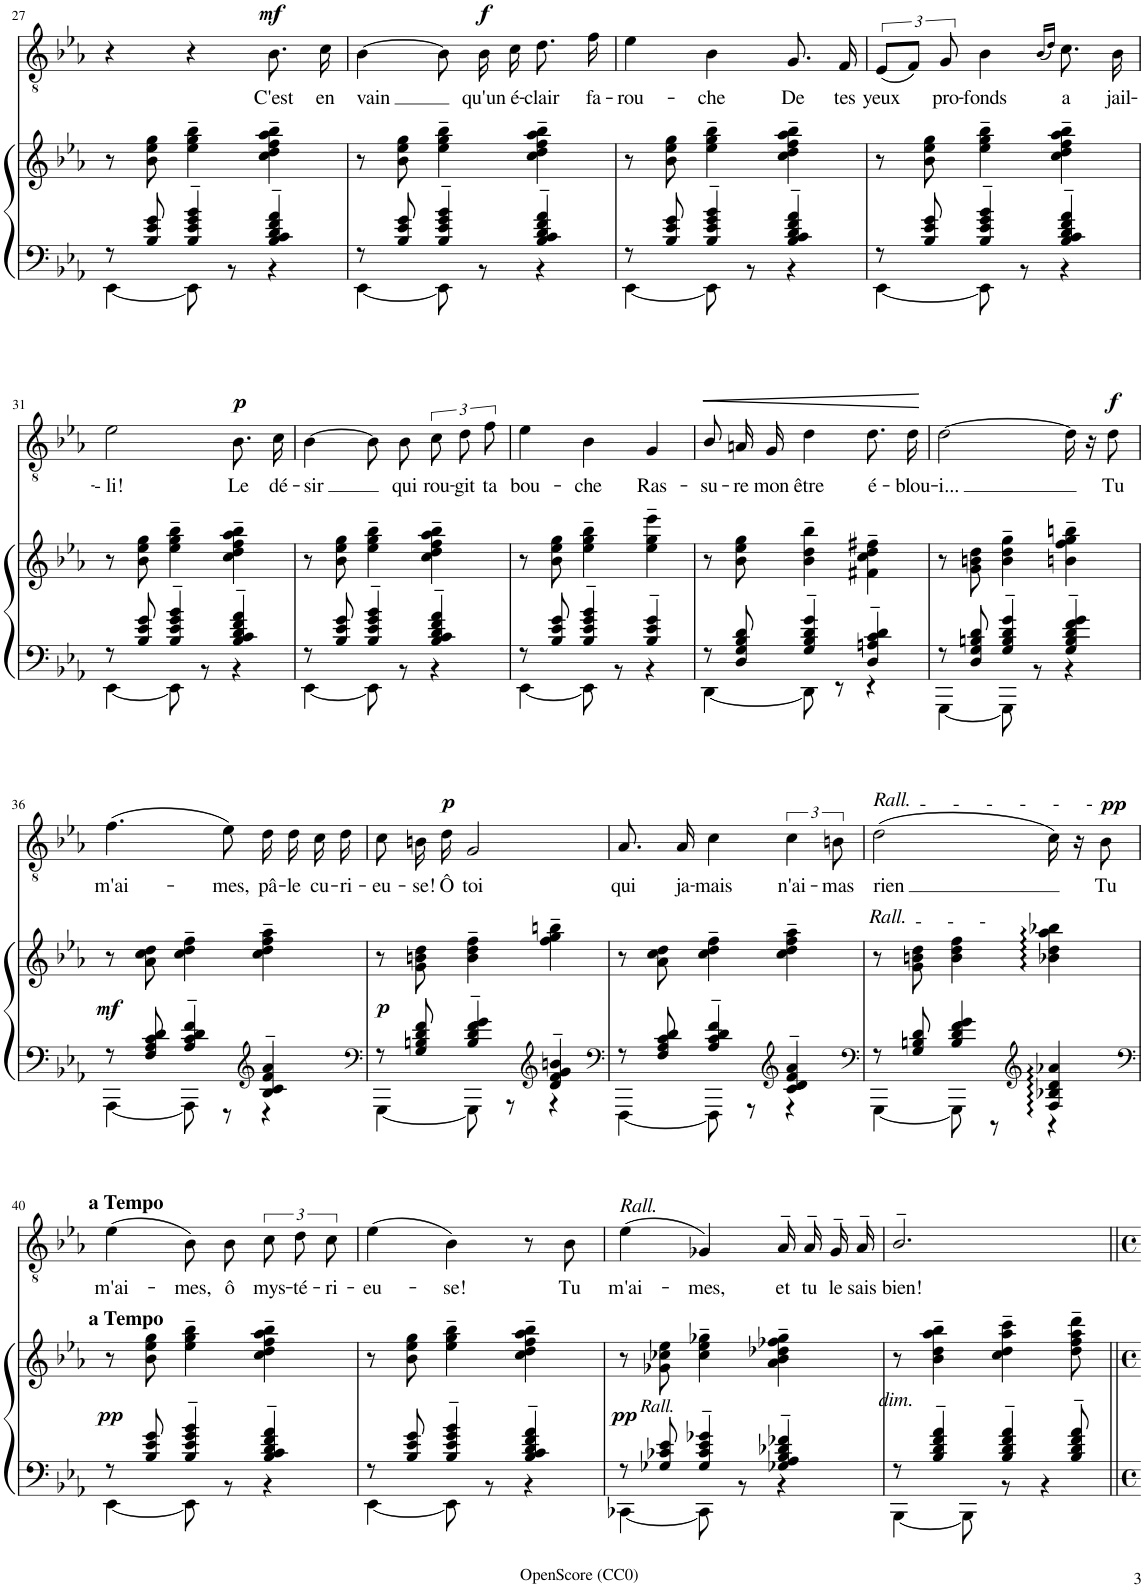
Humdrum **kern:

**kern	**kern	**dynam	**kern	**text	**dynam
*part2	*part2	*part2	*part1	*part1	*part1
*staff3	*staff2	*staff2/3	*staff1	*staff1	*staff1
*I"Piano	*	*	*I"Chant Voice	*	*
*I'Pno	*	*	*	*	*
!!LO:PB:g=z
*clefF4	*clefG2	*	*clefGv2	*	*
*k[b-e-a-]	*k[b-e-a-]	*	*k[b-e-a-]	*	*
*M3/4	*M3/4	*	*M3/4	*	*
=27	=27	=27	=27	=27	=27
*^	*	*	*	*	*
8r	[4EE-\	8r	.	4r	.	.
8B-/ 8e-/ 8g/	.	8b-\ 8ee-\ 8gg\	.	.	.	.
4B-/~ 4e-/~ 4g/~ 4b-/~	8EE-\]	4ee-\~ 4gg\~ 4bb-\~	.	4r	.	.
.	8r	.	.	.	.	.
!	!	!	!	!	!LO:LY:b	!LO:DY:a
4B-/~ 4c/~ 4d/~ 4f/~ 4a-/~	4r	4cc\~ 4dd\~ 4ff\~ 4aa-\~ 4bb-\~	.	8.B-\	C'est	mf
!	!	!	!	!	!LO:LY:b	!
.	.	.	.	16c\	en	.
=28	=28	=28	=28	=28	=28	=28
!	!	!	!	!	!LO:LY:b	!
8r	[4EE-\	8r	.	[4B-\	vain	.
8B-/ 8e-/ 8g/	.	8b-\ 8ee-\ 8gg\	.	.	.	.
4B-/~ 4e-/~ 4g/~ 4b-/~	8EE-\]	4ee-\~ 4gg\~ 4bb-\~	.	8B-\]	.	.
!	!	!	!	!	!LO:LY:b	!LO:DY:a
.	8r	.	.	16B-\	qu'un	f
!	!	!	!	!	!LO:LY:b	!
.	.	.	.	16c\	é-	.
!	!	!	!	!	!LO:LY:b	!
4B-/~ 4c/~ 4d/~ 4f/~ 4a-/~	4r	4cc\~ 4dd\~ 4ff\~ 4aa-\~ 4bb-\~	.	8.d\	-clair	.
!	!	!	!	!	!LO:LY:b	!
.	.	.	.	16f\	fa-	.
=29	=29	=29	=29	=29	=29	=29
!	!	!	!	!	!LO:LY:b	!
8r	[4EE-\	8r	.	4e-\	-rou-	.
8B-/ 8e-/ 8g/	.	8b-\ 8ee-\ 8gg\	.	.	.	.
!	!	!	!	!	!LO:LY:b	!
4B-/~ 4e-/~ 4g/~ 4b-/~	8EE-\]	4ee-\~ 4gg\~ 4bb-\~	.	4B-\	-che	.
.	8r	.	.	.	.	.
!	!	!	!	!	!LO:LY:b	!
4B-/~ 4c/~ 4d/~ 4f/~ 4a-/~	4r	4cc\~ 4dd\~ 4ff\~ 4aa-\~ 4bb-\~	.	8.G/	De	.
!	!	!	!	!	!LO:LY:b	!
.	.	.	.	16F/	tes	.
=30	=30	=30	=30	=30	=30	=30
!	!	!	!	!	!LO:LY:b	!
8r	[4EE-\	8r	.	(12E-/L	yeux	.
.	.	.	.	12F/J)	.	.
8B-/ 8e-/ 8g/	.	8b-\ 8ee-\ 8gg\	.	.	.	.
!	!	!	!	!	!LO:LY:b	!
.	.	.	.	12G/	pro-	.
!	!	!	!	!	!LO:LY:b	!
4B-/~ 4e-/~ 4g/~ 4b-/~	8EE-\]	4ee-\~ 4gg\~ 4bb-\~	.	4B-\	-fonds	.
.	8r	.	.	.	.	.
.	.	.	.	(16qB-/LL	.	.
.	.	.	.	16qd/JJ)	.	.
!	!	!	!	!	!LO:LY:b	!
4B-/~ 4c/~ 4d/~ 4f/~ 4a-/~	4r	4cc\~ 4dd\~ 4ff\~ 4aa-\~ 4bb-\~	.	8.c\	a	.
!	!	!	!	!	!LO:LY:b	!
.	.	.	.	16B-\	jail-	.
!!LO:LB:g=z
=31	=31	=31	=31	=31	=31	=31
!	!	!	!	!	!LO:LY:b	!
8r	[4EE-\	8r	.	2e-\	-- li!	.
8B-/ 8e-/ 8g/	.	8b-\ 8ee-\ 8gg\	.	.	.	.
4B-/~ 4e-/~ 4g/~ 4b-/~	8EE-\]	4ee-\~ 4gg\~ 4bb-\~	.	.	.	.
.	8r	.	.	.	.	.
!	!	!	!	!	!LO:LY:b	!LO:DY:a
4B-/~ 4c/~ 4d/~ 4f/~ 4a-/~	4r	4cc\~ 4dd\~ 4ff\~ 4aa-\~ 4bb-\~	.	8.B-\	Le	p
!	!	!	!	!	!LO:LY:b	!
.	.	.	.	16c\	dé-	.
=32	=32	=32	=32	=32	=32	=32
!	!	!	!	!	!LO:LY:b	!
8r	[4EE-\	8r	.	[4B-\	-sir	.
8B-/ 8e-/ 8g/	.	8b-\ 8ee-\ 8gg\	.	.	.	.
4B-/~ 4e-/~ 4g/~ 4b-/~	8EE-\]	4ee-\~ 4gg\~ 4bb-\~	.	8B-\]	.	.
!	!	!	!	!	!LO:LY:b	!
.	8r	.	.	8B-\	qui	.
!	!	!	!	!	!LO:LY:b	!
4B-/~ 4c/~ 4d/~ 4f/~ 4a-/~	4r	4cc\~ 4dd\~ 4ff\~ 4aa-\~ 4bb-\~	.	12c\	rou-	.
!	!	!	!	!	!LO:LY:b	!
.	.	.	.	12d\	-git	.
!	!	!	!	!	!LO:LY:b	!
.	.	.	.	12f\	ta	.
=33	=33	=33	=33	=33	=33	=33
!	!	!	!	!	!LO:LY:b	!
8r	[4EE-\	8r	.	4e-\	bou-	.
8B-/ 8e-/ 8g/	.	8b-\ 8ee-\ 8gg\	.	.	.	.
!	!	!	!	!	!LO:LY:b	!
4B-/~ 4e-/~ 4g/~ 4b-/~	8EE-\]	4ee-\~ 4gg\~ 4bb-\~	.	4B-\	-che	.
.	8r	.	.	.	.	.
!	!	!	!	!	!LO:LY:b	!
4B-/~ 4e-/~ 4g/~	4r	4ee-\~ 4gg\~ 4eee-\~	.	4G/	Ras-	.
=34	=34	=34	=34	=34	=34	=34
!	!	!	!	!	!LO:LY:b	!LO:HP:b
8r	[4DD\	8r	.	8B-/	-su-	<
!	!	!	!	!	!LO:LY:b	!
8D/ 8G/ 8B-/ 8d/	.	8b-\ 8ee-\ 8gg\	.	16An/	-re	.
!	!	!	!	!	!LO:LY:b	!
.	.	.	.	16G/	mon	.
!	!	!	!	!	!LO:LY:b	!
4G/~ 4B-/~ 4d/~ 4g/~	8DD\]	4b-\~ 4dd\~ 4bb-\~	.	4d\	être	.
.	8r	.	.	.	.	.
!	!	!	!	!	!LO:LY:b	!
4D/~ 4An/~ 4c/~ 4d/~	4r	4f#X\~ 4cc\~ 4dd\~ 4ff#X\~	.	8.d\	é-	.
!	!	!	!	!	!LO:LY:b	!
.	.	.	.	16d\	-blou-	.
*v	*v	*	*	*	*	*
.	.	.	.	.	[
=35	=35	=35	=35	=35	=35
*^	*	*	*	*	*
!	!	!	!	!	!LO:LY:b	!
8r	[4GGG\	8r	.	[2d\	-i...	.
8D/ 8G/ 8Bn/ 8d/	.	8g\ 8bn\ 8dd\	.	.	.	.
4G/~ 4B/~ 4d/~ 4g/~	8GGG\]	4b\~ 4dd\~ 4gg\~	.	.	.	.
.	8r	.	.	.	.	.
4G/~ 4B/~ 4d/~ 4f/~ 4g/~	4r	4bn\~ 4ff\~ 4gg\~ 4bbn\~	.	16d\]	.	.
.	.	.	.	16r	.	.
!	!	!	!	!	!LO:LY:b	!LO:DY:a
.	.	.	.	8d\	Tu	f
!!LO:LB:g=z
=36	=36	=36	=36	=36	=36	=36
!	!	!	!LO:DY:b	!	!LO:LY:b	!
8r	[4AAA-\	8r	mf	(4.f\	m'ai-	.
8F/ 8A-/ 8c/ 8d/	.	8a-\ 8cc\ 8dd\	.	.	.	.
4A-/~ 4c/~ 4d/~ 4f/~	8AAA-\]	4cc\~ 4dd\~ 4ff\~	.	.	.	.
!	!	!	!	!	!LO:LY:b	!
.	8r	.	.	8e-\)	-mes,	.
*clefG2	*	*	*	*	*	*
!	!	!	!	!	!LO:LY:b	!
4B-/~ 4c/~ 4f/~ 4a-/~	4r	4cc\~ 4dd\~ 4ff\~ 4aa-\~	.	16d\	pâ-	.
!	!	!	!	!	!LO:LY:b	!
.	.	.	.	16d\	-le	.
!	!	!	!	!	!LO:LY:b	!
.	.	.	.	16c\	cu-	.
!	!	!	!	!	!LO:LY:b	!
.	.	.	.	16d\	-ri-	.
=37	=37	=37	=37	=37	=37	=37
*clefF4	*	*	*	*	*	*
!	!	!	!LO:DY:b	!	!LO:LY:b	!
8r	[4GGG\	8r	p	8c\	-eu-	.
!	!	!	!	!	!LO:LY:b	!
8G/ 8Bn/ 8d/ 8f/	.	8g\ 8bn\ 8dd\	.	16Bn\	-se!	.
!	!	!	!	!	!LO:LY:b	!LO:DY:a
.	.	.	.	16d\	Ô	p
!	!	!	!	!	!LO:LY:b	!
4B/~ 4d/~ 4f/~ 4g/~	8GGG\]	4b\~ 4dd\~ 4ff\~	.	2G/	toi	.
.	8r	.	.	.	.	.
*clefG2	*	*	*	*	*	*
4d/~ 4f/~ 4g/~ 4bn/~	4r	4ff\~ 4gg\~ 4bbn\~	.	.	.	.
=38	=38	=38	=38	=38	=38	=38
*clefF4	*	*	*	*	*	*
!	!	!	!	!	!LO:LY:b	!
8r	[4FFF\	8r	.	8.A-/	qui	.
8F/ 8A-/ 8c/ 8d/	.	8a-\ 8cc\ 8dd\	.	.	.	.
!	!	!	!	!	!LO:LY:b	!
.	.	.	.	16A-/	ja-	.
!	!	!	!	!	!LO:LY:b	!
4A-/~ 4c/~ 4d/~ 4f/~	8FFF\]	4cc\~ 4dd\~ 4ff\~	.	4c\	-mais	.
.	8r	.	.	.	.	.
*clefG2	*	*	*	*	*	*
!	!	!	!	!	!LO:LY:b	!
4c/~ 4d/~ 4f/~ 4a-/~	4r	4cc\~ 4dd\~ 4ff\~ 4aa-\~	.	6c\	n'ai-	.
!	!	!	!	!	!LO:LY:b	!
.	.	.	.	12Bn\	-mas	.
=39	=39	=39	=39	=39	=39	=39
*clefF4	*	*	*	*	*	*
!	!	!	!	!LO:TX:a:t=Rall.	!	!
!	!	!LO:TX:a:t=Rall.	!	!	!	!
!	!	!	!	!	!LO:LY:b	!
8r	[4GGG\	8r	.	(2d\	rien	.
8G/ 8Bn/ 8d/	.	8g\ 8bn\ 8dd\	.	.	.	.
4B/ 4d/ 4f/ 4g/	8GGG\]	4b\ 4dd\ 4ff\	.	.	.	.
.	8r	.	.	.	.	.
*clefG2	*	*	*	*	*	*
4F/ 4B-X/ 4d/ 4a-X/	4r	4b-X\ 4dd\ 4aa-\ 4bb-X\	.	16c\)	.	.
.	.	.	.	16r	.	.
!	!	!	!	!	!LO:LY:b	!LO:DY:a
.	.	.	.	8B-\	Tu	pp
!!LO:LB:g=z
=40	=40	=40	=40	=40	=40	=40
*clefF4	*	*	*	*	*	*
!	!	!	!	!LO:TX:a:B:t=a Tempo	!	!
!	!	!LO:TX:a:B:t=a Tempo	!	!	!	!
!	!	!	!LO:DY:b	!	!LO:LY:b	!
8r	[4EE-\	8r	pp	(4e-\	m'ai-	.
8B-/ 8e-/ 8g/	.	8b-\ 8ee-\ 8gg\	.	.	.	.
!	!	!	!	!	!LO:LY:b	!
4B-/~ 4e-/~ 4g/~ 4b-/~	8EE-\]	4ee-\~ 4gg\~ 4bb-\~	.	8B-\)	-mes,	.
!	!	!	!	!	!LO:LY:b	!
.	8r	.	.	8B-\	ô	.
!	!	!	!	!	!LO:LY:b	!
4B-/~ 4c/~ 4d/~ 4f/~ 4a-/~	4r	4cc\~ 4dd\~ 4ff\~ 4aa-\~ 4bb-\~	.	12c\	mys-	.
!	!	!	!	!	!LO:LY:b	!
.	.	.	.	12d\	-té-	.
!	!	!	!	!	!LO:LY:b	!
.	.	.	.	12c\	-ri-	.
=41	=41	=41	=41	=41	=41	=41
!	!	!	!	!	!LO:LY:b	!
8r	[4EE-\	8r	.	(4e-\	-eu-	.
8B-/ 8e-/ 8g/	.	8b-\ 8ee-\ 8gg\	.	.	.	.
!	!	!	!	!	!LO:LY:b	!
4B-/~ 4e-/~ 4g/~ 4b-/~	8EE-\]	4ee-\~ 4gg\~ 4bb-\~	.	4B-\)	-se!	.
.	8r	.	.	.	.	.
4B-/~ 4c/~ 4d/~ 4f/~ 4a-/~	4r	4cc\~ 4dd\~ 4ff\~ 4aa-\~ 4bb-\~	.	8r	.	.
!	!	!	!	!	!LO:LY:b	!
.	.	.	.	8B-\	Tu	.
=42	=42	=42	=42	=42	=42	=42
!	!	!	!	!LO:TX:a:i:t=Rall.	!	!
!	!	!LO:TX:b:i:t=Rall.	!	!	!	!
!	!	!	!LO:DY:b	!	!LO:LY:b	!
8r	[4CC-X\	8r	pp	(4e-\	m'ai-	.
8G-X/ 8c-X/ 8e-/	.	8g-X\ 8cc-X\ 8ee-\	.	.	.	.
!	!	!	!	!	!LO:LY:b	!
4G-/~ 4c-/~ 4e-/~ 4g-X/~	8CC-\]	4cc-\~ 4ee-\~ 4gg-X\~	.	4G-X/)	-mes,	.
.	8r	.	.	.	.	.
!	!	!	!	!	!LO:LY:b	!
4G-X/~ 4A-/~ 4B-/~ 4d-X/~ 4f-X/~	4r	4a-\~ 4b-\~ 4dd-X\~ 4ff-X\~ 4gg-\~	.	16A-~>/	et	.
!	!	!	!	!	!LO:LY:b	!
.	.	.	.	16A-~>/	tu	.
!	!	!	!	!	!LO:LY:b	!
.	.	.	.	16G-~>/	le	.
!	!	!	!	!	!LO:LY:b	!
.	.	.	.	16A-~>/	sais	.
=43	=43	=43	=43	=43	=43	=43
!	!	!LO:TX:b:i:t=dim.	!	!	!	!
!	!	!	!	!	!LO:LY:b	!
8r	[4BBB-\	8r	.	2.B-~>/	bien!	.
4B-/~ 4d/~ 4f/~ 4a-/~	.	4b-\~ 4dd\~ 4aa-\~ 4bb-\~	.	.	.	.
.	8BBB-\]	.	.	.	.	.
4B-/~ 4d/~ 4f/~ 4a-/~	8r	4cc\~ 4dd\~ 4aa-\~ 4ccc\~	.	.	.	.
.	4r	.	.	.	.	.
8B-/~ 8d/~ 8f/~ 8a-/~	.	8dd\~ 8ff\~ 8aa-\~ 8ddd\~	.	.	.	.
*v	*v	*	*	*	*	*
=||	=||	=||	=||	=||	=||
*-	*-	*-	*-	*-	*-
